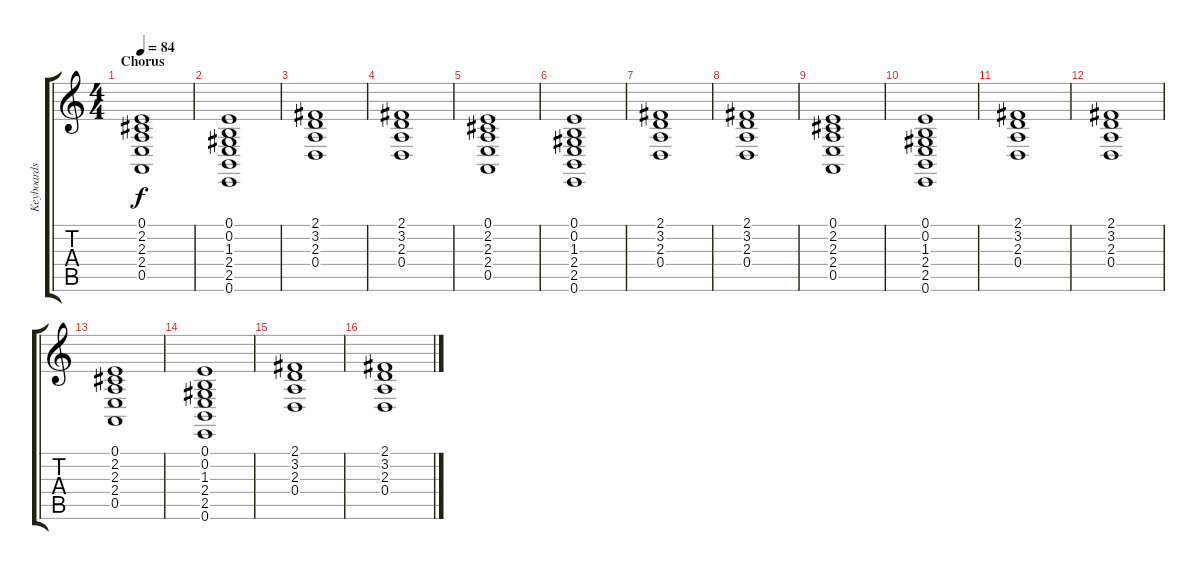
\track ("Keyboards 1" "Keyboards ") {instrument stringensemble1}
\staff {score tabs}
\tuning (E4 B3 G3 D3 A2 E2) {hide}
\ts (4 4)
\section ("" "Chorus ")
\tempo 84
\clef g2
\ks c
(0.1 2.2 2.3 2.4 0.5).1{dy f} |
(0.1 0.2 1.3 2.4 2.5 0.6).1 |
(2.1 3.2 2.3 0.4).1 |
(2.1 3.2 2.3 0.4).1 |
(0.1 2.2 2.3 2.4 0.5).1 |
(0.1 0.2 1.3 2.4 2.5 0.6).1 |
(2.1 3.2 2.3 0.4).1 |
(2.1 3.2 2.3 0.4).1 |
(0.1 2.2 2.3 2.4 0.5).1 |
(0.1 0.2 1.3 2.4 2.5 0.6).1 |
(2.1 3.2 2.3 0.4).1 |
(2.1 3.2 2.3 0.4).1 |
(0.1 2.2 2.3 2.4 0.5).1 |
(0.1 0.2 1.3 2.4 2.5 0.6).1 |
(2.1 3.2 2.3 0.4).1 |
(2.1 3.2 2.3 0.4).1
